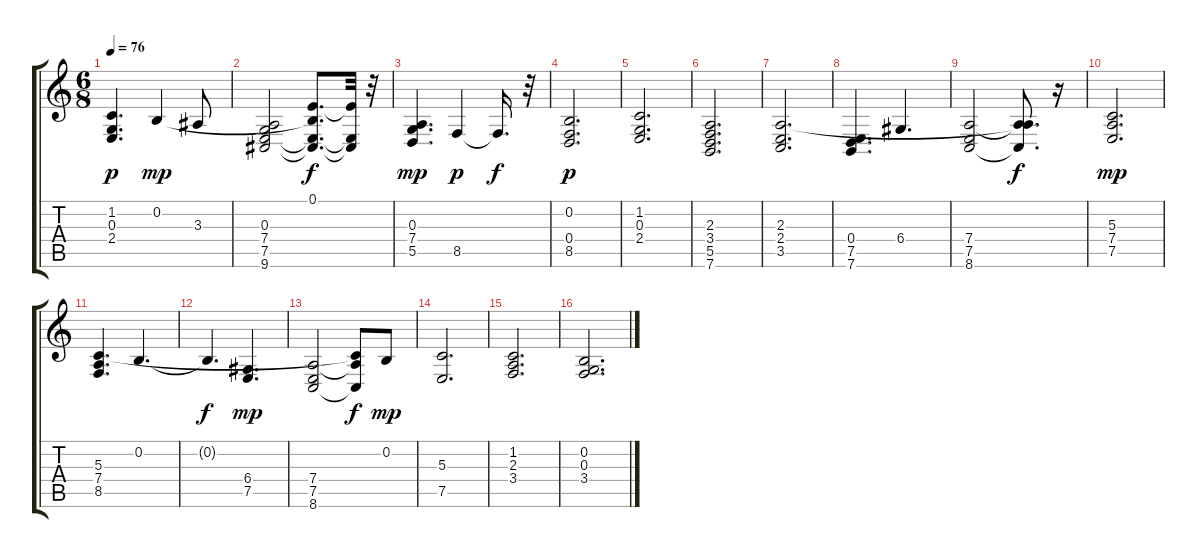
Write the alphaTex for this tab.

\track "" {instrument choiraahs}
\staff {score tabs}
\tuning (E4 B3 G3 D3 A2 E2) {hide}
\ts (6 8)
\tempo 76
\clef g2
\ks c
(1.2 0.3 2.4).4{d dy p} 0.2.4{dy mp} 3.3.8 |
(0.3 7.4 7.5 9.6).2 (0.1 0.2{t} 7.5{t} 9.6{t}).8{d dy f} (0.1{t} 7.5{t} 9.6{t}).32 r.32 |
(0.3 7.4 5.5).4{d dy mp} 8.5.4{dy p} 8.5{t}.16{d dy f} r.32 |
(0.2 0.4 8.5).2{d dy p} |
(1.2 0.3 2.4).2{d} |
(2.3 3.4 5.5 7.6).2{d} |
(2.3 2.4 3.5).2{d} |
(0.4 7.5 7.6).4{d} 6.4.4{d} |
(7.4 7.5 8.6).2 (2.3{t} 7.4{t} 8.6{t}).8{d dy f} r.16 |
(5.3 7.4 7.5).2{d dy mp} |
(5.3 7.4 8.5).4{d} 0.2.4{d} |
0.2{t}.4{d dy f} (6.4 7.5).4{d dy mp} |
(7.4 7.5 8.6).2 (5.3{t} 7.4{t} 8.6{t}).8{dy f} 0.2.8{dy mp} |
(5.3 7.5).2{d} |
(1.2 2.3 3.4).2{d} |
(0.2 0.3 3.4).2{d}
